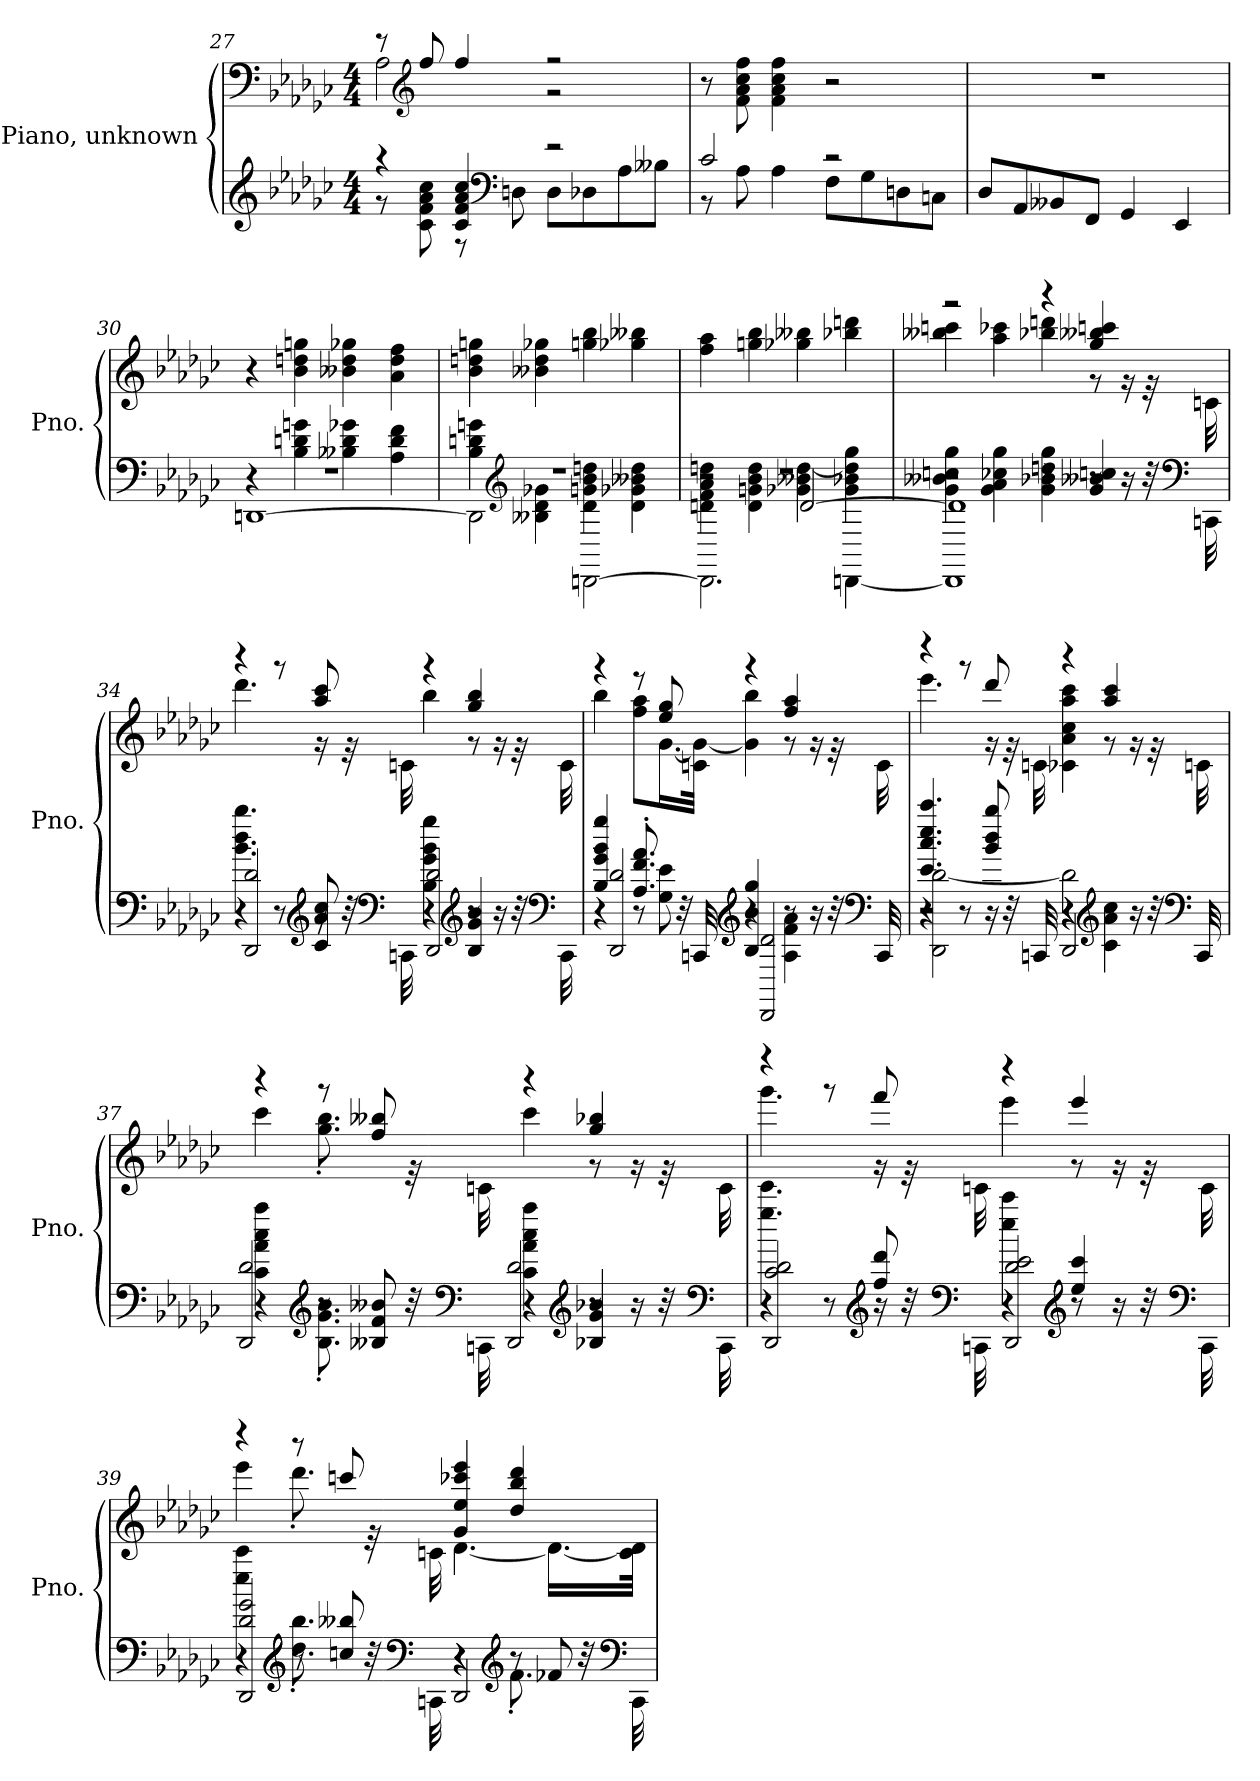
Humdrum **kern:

**kern	**kern
*part1	*part1
*staff2	*staff1
*I"Piano, unknown	*
*I'Pno.	*
!!LO:LB:g=z
*clefG2	*clefF4
*k[b-e-a-d-g-c-]	*k[b-e-a-d-g-c-]
*M4/4	*M4/4
=27	=27
*^	*^
4r	8r	8r	2A-\
*	*	*clefG2	*
.	8c-\ 8f\ 8a-\ 8cc-\	8ff/	.
4c-/ 4f/ 4a-/ 4cc-/	8r	4ff/	.
*clefF4	*	*	*
.	8Dn\	.	.
2r	8D\L	2r	2r
.	8D-X\	.	.
.	8A-\	.	.
.	8B--X\J	.	.
*	*	*v	*v
=28	=28	=28
2c-/	8r	8r
.	8A-\	8f\ 8a-\ 8cc-\ 8ff\
.	4A-\	4f\ 4a-\ 4cc-\ 4ff\
2r	8F\L	2r
.	8G-\	.
.	8Dn\	.
.	8Cn\J	.
*v	*v	*
=29	=29
8D-/L	1r
8AA-/	.
8BB--X/	.
8FF/J	.
4GG-/	.
4EE-/	.
=30	=30
*^	*
*	*^	*
1r	4r	[1DDn	4r
.	4B-\ 4dn\ 4gn\	.	4b-\ 4ddn\ 4ggn\
.	4B--X\ 4d\ 4g-X\	.	4b--X\ 4dd\ 4gg-X\
.	4A-\ 4d\ 4f\	.	4a-\ 4dd\ 4ff\
!!LO:LB:g=z
=31	=31	=31	=31
1r	4B-\ 4dn\ 4gn\	2DD\]	4b-\ 4ddn\ 4ggn\
*clefG2	*	*	*
.	4B--X\ 4d\ 4g-X\	.	4b--X\ 4dd\ 4gg-X\
.	4d\ 4gn\ 4b-\ 4ddn\	[2DDn\	4ggn\ 4bb-\
.	4d\ 4g-X\ 4b--X\ 4dd\	.	4gg-X\ 4bb--X\
=32	=32	=32	=32
*	*	*^	*
1r	4dn\ 4f\ 4a-\ 4ddn\	2r	2.DD\]	4ff\ 4aa-\
.	4d\ 4gn\ 4b-\ 4dd\	.	.	4ggn\ 4bb-\
.	4g-X\ 4b--X\ [4dd\	[2d/	.	4gg-X\ 4bb--X\
.	4g-\ 4b-X\ 4dd\] 4gg-\	.	[4DDn\	4bb-X\ 4dddn\
=33	=33	=33	=33	=33
*	*	*	*	*^
2r	4g-\ 4b--X\ 4ccn\ 4gg-\	1d]	1DD]	2r	4bb--X\ 4cccn\
.	4g-\ 4a-\ 4cc-X\ 4gg-\	.	.	.	4aa-\ 4ccc-X\
4r	4g-\ 4b-X\ 4ddn\ 4gg-\	.	.	4r	4bb-X\ 4dddn\
4g-/ 4b--X/ 4ccn/	8r	.	.	4gg-/ 4bb--X/ 4cccn/	8r
.	16r	.	.	.	16r
.	32r	.	.	.	32r
*clefF4	*	*	*	*	*
.	32CCn\	.	.	.	32cn\
*	*	*v	*v	*	*
!!LO:LB:g=z	!!
=34	=34	=34	=34	=34
4r	4.b-\ 4.dd-\ 4.bb-\	2DD-/ 2d-/	4r	4.ddd-\
8r	.	.	8r	.
*clefG2	*	*	*	*
8c-/ 8a-/ 8cc-/	16r	.	8aa-/ 8ccc-/	16r
.	32r	.	.	32r
*clefF4	*	*	*	*
.	32CCn\	.	.	32cn\
4r	4B-\ 4g-\ 4b-\ 4gg-\	2DD-/ 2d-/	4r	4bb-\
*clefG2	*	*	*	*
4B-/ 4g-/ 4b-/	8r	.	4gg-/ 4bb-/	8r
.	16r	.	.	16r
.	32r	.	.	32r
*clefF4	*	*	*	*
.	32CC\	.	.	32c\
=35	=35	=35	=35	=35
4B-/ 4g-/ 4b-/ 4gg-/	4r	2DD-/ 2d-/	4r	4bb-\
8.A-/' 8.f/' 8.a-/'	8r	.	8r	8ff\ 8aa-\L
.	8G-\ 8e-\	.	8ee-/ 8gg-/	[16.g-\L
32r	.	.	.	.
32CCn/	.	.	.	32cn\ 32g-\_JJk
*clefG2	*	*	*	*
4B-/ 4b-/ 4gg-/	4r	2DD-/ 2d-/	4r	4g-\] 4bb-\
8r	4A-\ 4f\ 4a-\	.	4ff/ 4aa-/	8r
16r	.	.	.	16r
32r	.	.	.	32r
*clefF4	*	*	*	*
32CC/	.	.	.	32c\
!!LO:PB:g=z	!!
=36	=36	=36	=36	=36
*	*	*^	*	*
4r	2r	4.e-/ 4.cc-/ 4.ee-/ 4.ccc-/	2DD-\ [2d-\	4r	4.eee-\
8r	.	.	.	8r	.
8b-/ 8dd-/ 8bb-/	.	16r	.	8ddd-/	16r
.	.	32r	.	.	32r
.	.	32CCn/	.	.	32cn\
2DD-/	4r	4r	2d-\]	4r	4c-X\ 4a-\ 4cc-\ 4aa-\ 4ccc-\
*clefG2	*	*	*	*	*
.	4c-\ 4a-\ 4cc-\	8r	.	4aa-/ 4ccc-/	8r
.	.	16r	.	.	16r
.	.	32r	.	.	32r
*clefF4	*	*	*	*	*
.	.	32CC/	.	.	32cn\
*	*	*v	*v	*	*
=37	=37	=37	=37	=37
4r	4c-\ 4a-\ 4cc-\ 4aa-\	2DD-/ 2d-/	4r	4ccc-\
*clefG2	*	*	*	*
8r	8.B-\' 8.g-\' 8.b-\'	.	8r	8.gg-\' 8.bb-\'
8B--X/ 8f/ 8b--X/	.	.	8ff/ 8bb--X/	.
.	32r	.	.	32r
*clefF4	*	*	*	*
.	32CCn\	.	.	32cn\
4r	4c-\ 4a-\ 4cc-\ 4aa-\	2DD-/ 2d-/	4r	4ccc-\
*clefG2	*	*	*	*
4B-X/ 4g-/ 4b-X/	8r	.	4gg-/ 4bb-X/	8r
.	16r	.	.	16r
.	32r	.	.	32r
*clefF4	*	*	*	*
.	32CC\	.	.	32c\
!!LO:LB:g=z	!!
=38	=38	=38	=38	=38
4r	4.gg-\ 4.eee-\	2DD-/ 2c-/ 2d-/	4r	4.ggg-\
8r	.	.	8r	.
*clefG2	*	*	*	*
8ff/ 8ddd-/	16r	.	8fff/	16r
.	32r	.	.	32r
*clefF4	*	*	*	*
.	32CCn\	.	.	32cn\
4r	4ee-\ 4ccc-\	2DD-/ 2d-/ 2e-/	4r	4eee-\
*clefG2	*	*	*	*
4ee-/ 4ccc-/	8r	.	4eee-/	8r
.	16r	.	.	16r
.	32r	.	.	32r
*clefF4	*	*	*	*
.	32CC\	.	.	32c\
!!LO:LB:g=z	!!
=39	=39	=39	=39	=39
4r	4ee-\ 4ccc-\	2DD-/ 2d-/ 2g-/	4r	4eee-\
*clefG2	*	*	*	*
8r	8.dd-\' 8.bb-\'	.	8r	8.ddd-'\
8ccn/ 8bb--X/	.	.	8cccn/	.
.	32r	.	.	32r
*clefF4	*	*	*	*
.	32CCn\	.	.	32cn\
4r	4r	2DD-/	4g-/ 4ee-/ 4ccc-X/ 4eee-/	[4.d-\
*clefG2	*	*	*	*
8r	8.f'\	.	4dd-/ 4bb-/ 4ddd-/	.
8f-X/	.	.	.	16.d-\LL_
.	32r	.	.	.
*clefF4	*	*	*	*
.	32CC\	.	.	32c\ 32d-\]JJk
*v	*v	*v	*	*
*	*v	*v
=	=
*-	*-
